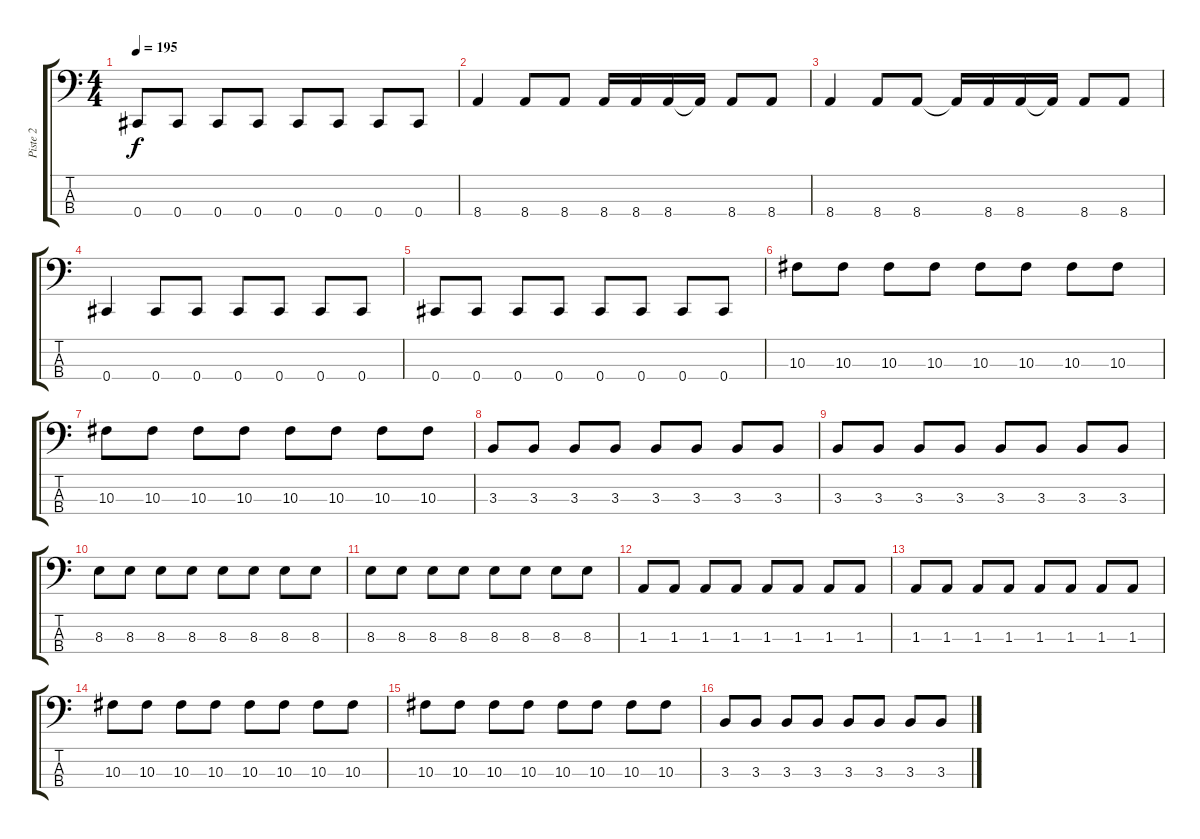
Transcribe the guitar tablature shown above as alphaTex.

\track ("Piste 2" "Piste 2") {instrument electricbasspick}
\staff {score tabs}
\tuning (Gb2 Db2 Ab1 Db1) {hide}
\ts (4 4)
\tempo 195
\clef f4
\ks c
0.4.8{dy f} 0.4.8 0.4.8 0.4.8 0.4.8 0.4.8 0.4.8 0.4.8 |
8.4.4 8.4.8 8.4.8 8.4.16 8.4.16 8.4.16 8.4{t}.16 8.4.8 8.4.8 |
8.4.4 8.4.8 8.4.8 8.4{t}.16 8.4.16 8.4.16 8.4{t}.16 8.4.8 8.4.8 |
0.4.4 0.4.8 0.4.8 0.4.8 0.4.8 0.4.8 0.4.8 |
0.4.8 0.4.8 0.4.8 0.4.8 0.4.8 0.4.8 0.4.8 0.4.8 |
10.3.8 10.3.8 10.3.8 10.3.8 10.3.8 10.3.8 10.3.8 10.3.8 |
10.3.8 10.3.8 10.3.8 10.3.8 10.3.8 10.3.8 10.3.8 10.3.8 |
3.3.8 3.3.8 3.3.8 3.3.8 3.3.8 3.3.8 3.3.8 3.3.8 |
3.3.8 3.3.8 3.3.8 3.3.8 3.3.8 3.3.8 3.3.8 3.3.8 |
8.3.8 8.3.8 8.3.8 8.3.8 8.3.8 8.3.8 8.3.8 8.3.8 |
8.3.8 8.3.8 8.3.8 8.3.8 8.3.8 8.3.8 8.3.8 8.3.8 |
1.3.8 1.3.8 1.3.8 1.3.8 1.3.8 1.3.8 1.3.8 1.3.8 |
1.3.8 1.3.8 1.3.8 1.3.8 1.3.8 1.3.8 1.3.8 1.3.8 |
10.3.8 10.3.8 10.3.8 10.3.8 10.3.8 10.3.8 10.3.8 10.3.8 |
10.3.8 10.3.8 10.3.8 10.3.8 10.3.8 10.3.8 10.3.8 10.3.8 |
3.3.8 3.3.8 3.3.8 3.3.8 3.3.8 3.3.8 3.3.8 3.3.8
